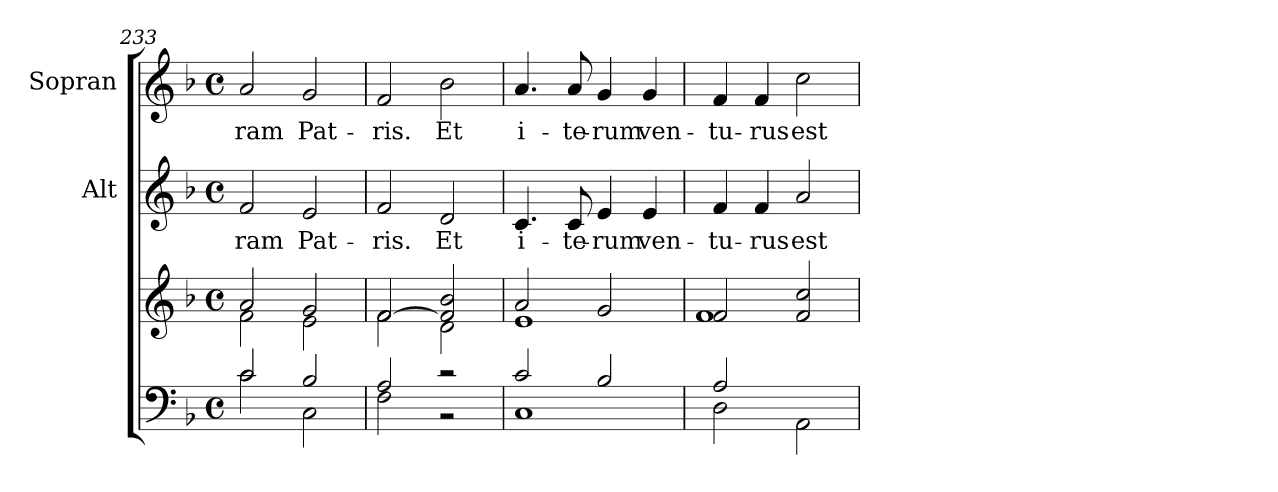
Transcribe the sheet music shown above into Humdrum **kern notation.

**kern	**kern	**kern	**text	**kern	**text
*part3	*part3	*part2	*part2	*part1	*part1
*staff4	*staff3	*staff2	*staff2	*staff1	*staff1
*	*	*I"Alt	*	*I"Sopran	*
*	*	*I'A.	*	*I'S.	*
*clefF4	*clefG2	*clefG2	*	*clefG2	*
*k[b-]	*k[b-]	*k[b-]	*	*k[b-]	*
*F:	*F:	*F:	*	*F:	*
*M4/4	*M4/4	*M4/4	*	*M4/4	*
*met(c)	*met(c)	*met(c)	*	*met(c)	*
=233	=233	=233	=233	=233	=233
*^	*^	*	*	*	*
!	!	!	!	!	!LO:LY:b	!	!LO:LY:b
2c/	2c\	2a/	2f\	2f/	-ram	2a/	-ram
!	!	!	!	!	!LO:LY:b	!	!LO:LY:b
2B-/	2C\	2g/	2e\	2e/	Pat-	2g/	Pat-
!!LO:LB:g=z
=234	=234	=234	=234	=234	=234	=234	=234
!	!	!	!	!	!LO:LY:b	!	!LO:LY:b
2A/	2F\	[>2f/	2f\	2f/	-ris.	2f/	-ris.
!	!	!	!	!	!LO:LY:b	!	!LO:LY:b
2r	2r	2f/] 2b-/	2d\	2d/	Et	2b-\	Et
=235	=235	=235	=235	=235	=235	=235	=235
!	!	!	!	!	!LO:LY:b	!	!LO:LY:b
2c/	1C	2a/	1e	4.c/	i-	4.a/	i-
!	!	!	!	!	!LO:LY:b	!	!LO:LY:b
.	.	.	.	8c/	-te-	8a/	-te-
!	!	!	!	!	!LO:LY:b	!	!LO:LY:b
2B-/	.	2g/	.	4e/	-rum	4g/	-rum
!	!	!	!	!	!LO:LY:b	!	!LO:LY:b
.	.	.	.	4e/	ven-	4g/	ven-
=236	=236	=236	=236	=236	=236	=236	=236
!	!	!	!	!	!LO:LY:b	!	!LO:LY:b
2A/	2D\	2f/	1f	4f/	-tu-	4f/	-tu-
!	!	!	!	!	!LO:LY:b	!	!LO:LY:b
.	.	.	.	4f/	-rus	4f/	-rus
!	!	!	!	!	!LO:LY:b	!	!LO:LY:b
2ryy	2AA\	2f/ 2cc/	.	2a/	est	2cc\	est
*v	*v	*	*	*	*	*	*
*	*v	*v	*	*	*	*
=	=	=	=	=	=
*-	*-	*-	*-	*-	*-
